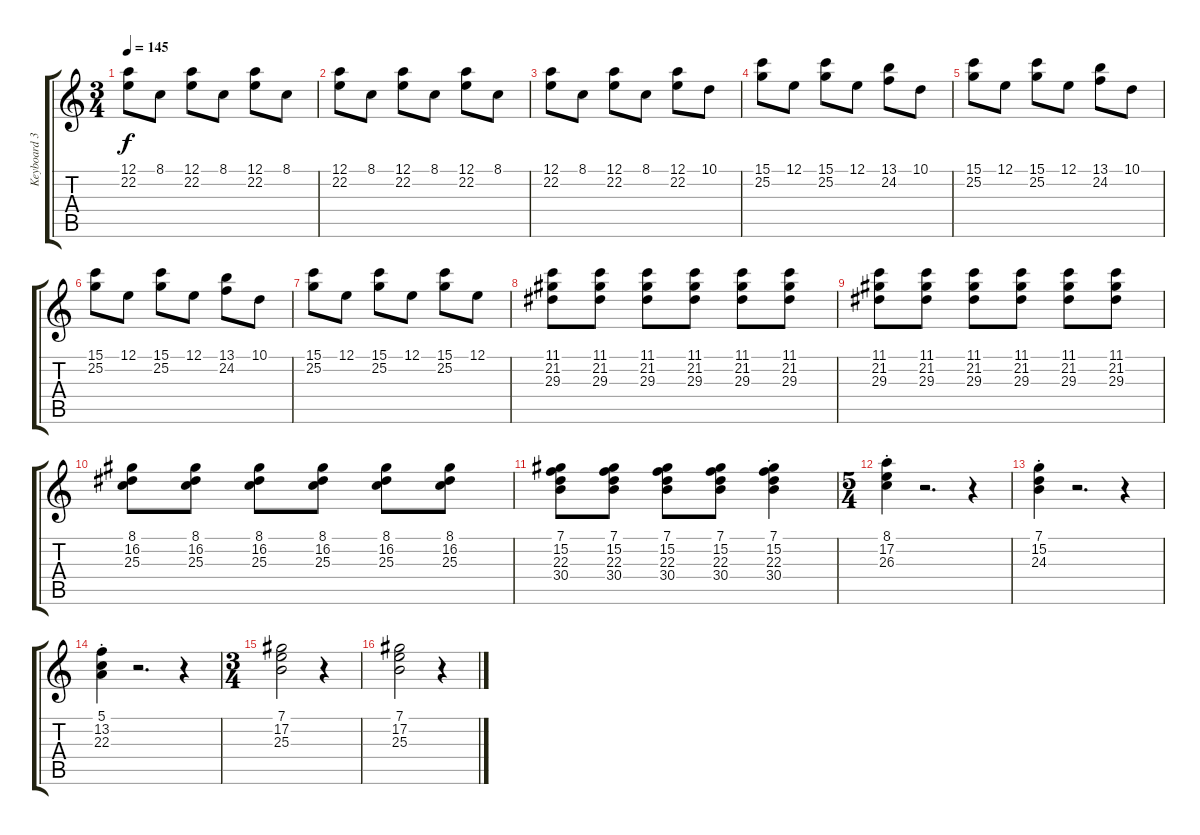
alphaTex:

\track ("Keyboard 3" "Keyboard 3") {instrument stringensemble1}
\staff {score tabs}
\tuning (E4 B3 G3 D3 A2 E2) {hide}
\ts (3 4)
\tempo 145
\clef g2
\ks c
(12.1 22.2).8{dy f} 8.1.8 (12.1 22.2).8 8.1.8 (12.1 22.2).8 8.1.8 |
(12.1 22.2).8 8.1.8 (12.1 22.2).8 8.1.8 (12.1 22.2).8 8.1.8 |
(12.1 22.2).8 8.1.8 (12.1 22.2).8 8.1.8 (12.1 22.2).8 10.1.8 |
(15.1 25.2).8 12.1.8 (15.1 25.2).8 12.1.8 (13.1 24.2).8 10.1.8 |
(15.1 25.2).8 12.1.8 (15.1 25.2).8 12.1.8 (13.1 24.2).8 10.1.8 |
(15.1 25.2).8 12.1.8 (15.1 25.2).8 12.1.8 (13.1 24.2).8 10.1.8 |
(15.1 25.2).8 12.1.8 (15.1 25.2).8 12.1.8 (15.1 25.2).8 12.1.8 |
(11.1 21.2 29.3).8 (11.1 21.2 29.3).8 (11.1 21.2 29.3).8 (11.1 21.2 29.3).8 (11.1 21.2 29.3).8 (11.1 21.2 29.3).8 |
(11.1 21.2 29.3).8 (11.1 21.2 29.3).8 (11.1 21.2 29.3).8 (11.1 21.2 29.3).8 (11.1 21.2 29.3).8 (11.1 21.2 29.3).8 |
(8.1 16.2 25.3).8 (8.1 16.2 25.3).8 (8.1 16.2 25.3).8 (8.1 16.2 25.3).8 (8.1 16.2 25.3).8 (8.1 16.2 25.3).8 |
(7.1 15.2 22.3 30.4).8 (7.1 15.2 22.3 30.4).8 (7.1 15.2 22.3 30.4).8 (7.1 15.2 22.3 30.4).8 (7.1 15.2 22.3 30.4{st}).4 |
\ts (5 4)
(8.1 17.2 26.3{st}).4 r.2{d} r.4 |
(7.1 15.2 24.3{st}).4 r.2{d} r.4 |
(5.1 13.2 22.3{st}).4 r.2{d} r.4 |
\ts (3 4)
(7.1 17.2 25.3).2 r.4 |
(7.1 17.2 25.3).2 r.4
